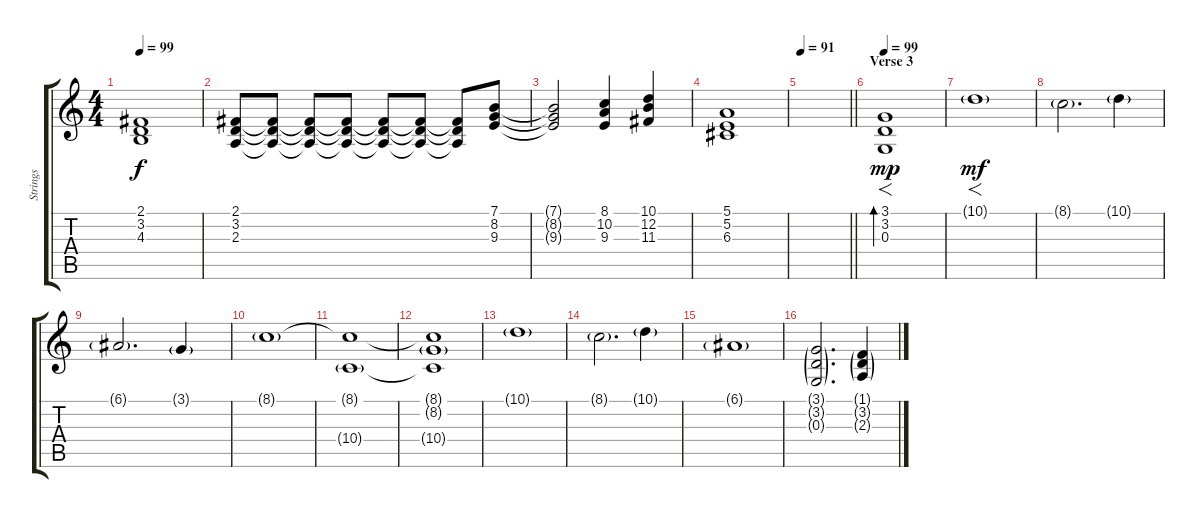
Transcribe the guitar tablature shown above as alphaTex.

\track ("Strings" "Strings") {instrument synthstrings1}
\staff {score tabs}
\tuning (E4 B3 G3 D3 A2 E2) {hide}
\ts (4 4)
\tempo 99
\clef g2
\ks c
(2.1 3.2 4.3).1{dy f} |
(2.1 3.2 2.3).8 (2.1{t} 3.2{t} 2.3{t}).8 (2.1{t} 3.2{t} 2.3{t}).8 (2.1{t} 3.2{t} 2.3{t}).8 (2.1{t} 3.2{t} 2.3{t}).8 (2.1{t} 3.2{t} 2.3{t}).8 (2.1{t} 3.2{t} 2.3{t}).8 (7.1 8.2 9.3).8 |
(7.1{t} 8.2{t} 9.3{t}).2 (8.1 10.2 9.3).4 (10.1 12.2 11.3).4 |
(5.1 5.2 6.3).1 |
\tempo 91
\barLineRight lightlight
|
\section ("" "Verse 3")
\tempo 99
(3.1 3.2 0.3).1{f bd 120 dy mp volume 9} |
10.1{g}.1{f dy mf} |
8.1{g}.2{d instrument synthstrings1} 10.1{g}.4 |
6.1{g}.2{d} 3.1{g}.4 |
8.1{g}.1 |
(8.1{t} 10.4{g}).1 |
(8.1{t} 8.2{g} 10.4{t}).1 |
10.1{g}.1 |
8.1{g}.2{d} 10.1{g}.4 |
6.1{g}.1 |
(3.1{g} 3.2{g} 0.3{g}).2{d} (1.1{g} 3.2{g} 2.3{g}).4
